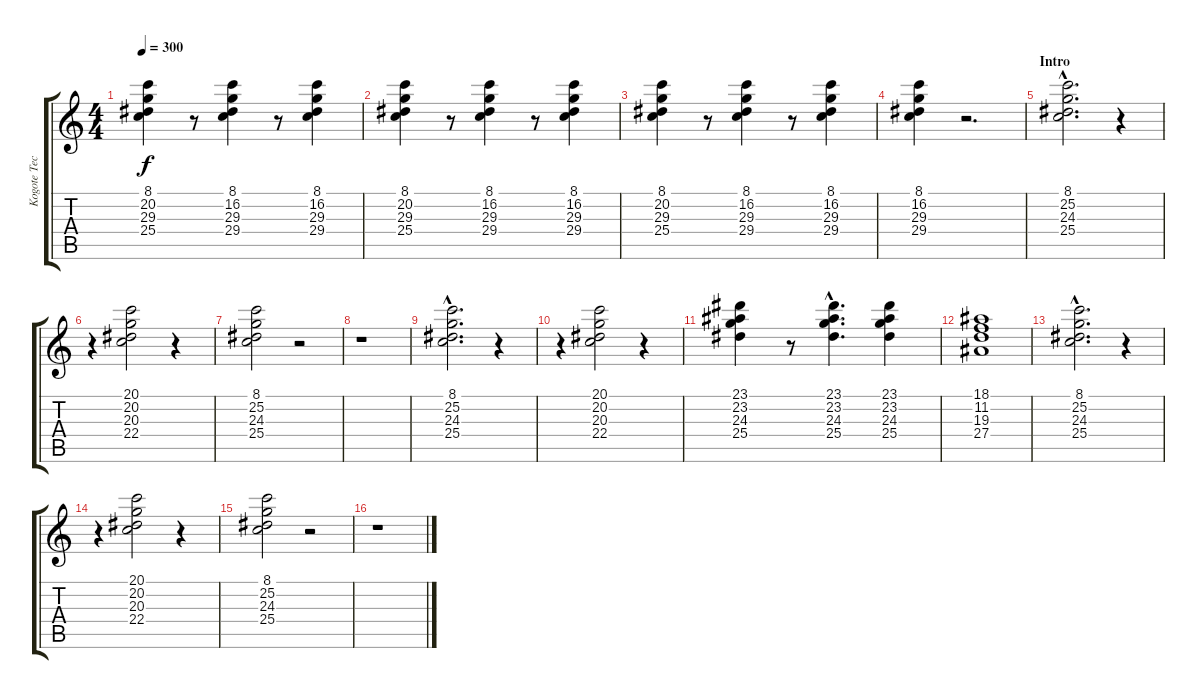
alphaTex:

\track ("Kogote Teclado" "Kogote Tec") {instrument rockorgan}
\staff {score tabs}
\tuning (E4 B3 G3 D3 A2 E2) {hide}
\ts (4 4)
\tempo 300
\clef g2
\ks c
(8.1 20.2 29.3 25.4).4{dy f volume 11 instrument rockorgan} r.8 (8.1 16.2 29.3 29.4).4 r.8 (8.1 16.2 29.3 29.4).4 |
(8.1 20.2 29.3 25.4).4 r.8 (8.1 16.2 29.3 29.4).4 r.8 (8.1 16.2 29.3 29.4).4 |
(8.1 20.2 29.3 25.4).4 r.8 (8.1 16.2 29.3 29.4).4 r.8 (8.1 16.2 29.3 29.4).4 |
(8.1 16.2 29.3 29.4).4 r.2{d} |
\section ("" "Intro")
(8.1{hac} 25.2{hac} 24.3{hac} 25.4{hac}).2{d volume 9} r.4 |
r.4 (20.1 20.2 20.3 22.4).2 r.4 |
(8.1 25.2 24.3 25.4).2 r.2 |
r.1 |
(8.1{hac} 25.2{hac} 24.3{hac} 25.4{hac}).2{d} r.4 |
r.4 (20.1 20.2 20.3 22.4).2 r.4 |
(23.1 23.2 24.3 25.4).4 r.8 (23.1{hac} 23.2{hac} 24.3{hac} 25.4{hac}).4{d} (23.1 23.2 24.3 25.4).4 |
(18.1 11.2 19.3 27.4).1 |
(8.1{hac} 25.2{hac} 24.3{hac} 25.4{hac}).2{d} r.4 |
r.4 (20.1 20.2 20.3 22.4).2 r.4 |
(8.1 25.2 24.3 25.4).2 r.2 |
r.1
